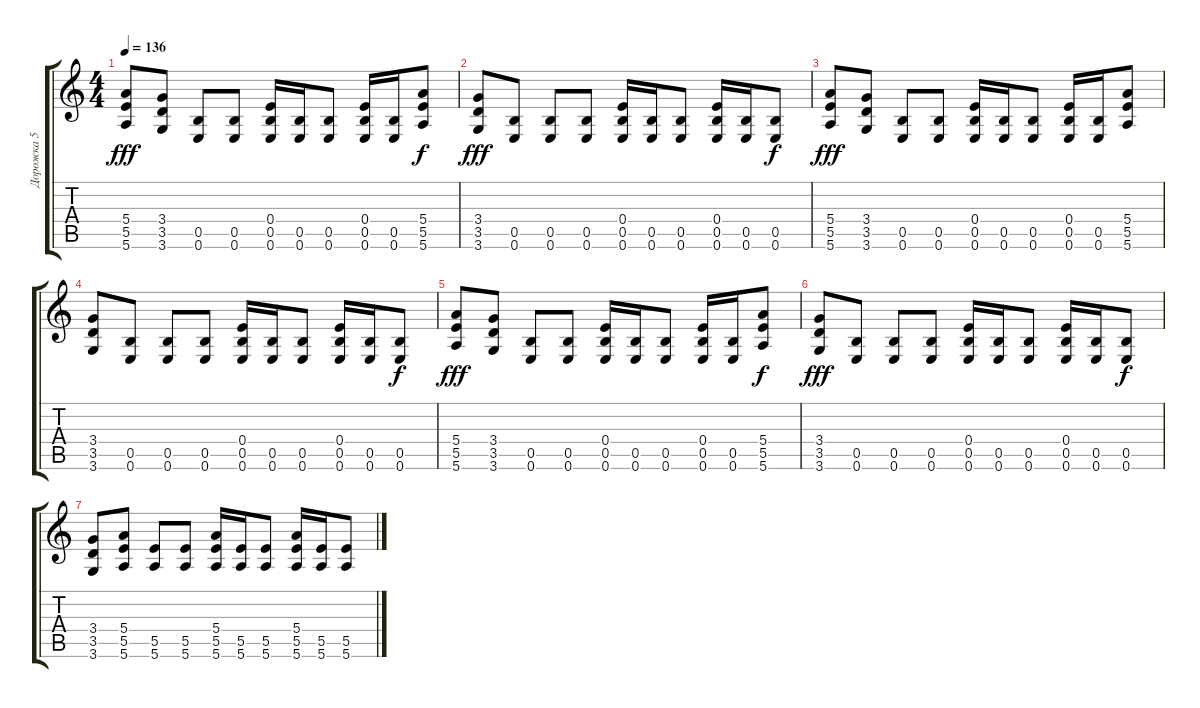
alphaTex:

\track ("Дорожка 5" "Дорожка 5") {instrument overdrivenguitar}
\staff {score tabs}
\tuning (E4 B3 G3 E3 B2 E2) {hide}
\ts (4 4)
\tempo 136
\clef g2
\ks c
(5.4 5.5 5.6).8{dy fff} (3.4 3.5 3.6).8 (0.5 0.6).8 (0.5 0.6).8 (0.4 0.5 0.6).16 (0.5 0.6).16 (0.5 0.6).8 (0.4 0.5 0.6).16 (0.5 0.6).16 (5.4 5.5 5.6).8{dy f} |
(3.4 3.5 3.6).8{dy fff} (0.5 0.6).8 (0.5 0.6).8 (0.5 0.6).8 (0.4 0.5 0.6).16 (0.5 0.6).16 (0.5 0.6).8 (0.4 0.5 0.6).16 (0.5 0.6).16 (0.5 0.6).8{dy f} |
(5.4 5.5 5.6).8{dy fff} (3.4 3.5 3.6).8 (0.5 0.6).8 (0.5 0.6).8 (0.4 0.5 0.6).16 (0.5 0.6).16 (0.5 0.6).8 (0.4 0.5 0.6).16 (0.5 0.6).16 (5.4 5.5 5.6).8 |
(3.4 3.5 3.6).8 (0.5 0.6).8 (0.5 0.6).8 (0.5 0.6).8 (0.4 0.5 0.6).16 (0.5 0.6).16 (0.5 0.6).8 (0.4 0.5 0.6).16 (0.5 0.6).16 (0.5 0.6).8{dy f} |
(5.4 5.5 5.6).8{dy fff} (3.4 3.5 3.6).8 (0.5 0.6).8 (0.5 0.6).8 (0.4 0.5 0.6).16 (0.5 0.6).16 (0.5 0.6).8 (0.4 0.5 0.6).16 (0.5 0.6).16 (5.4 5.5 5.6).8{dy f} |
(3.4 3.5 3.6).8{dy fff} (0.5 0.6).8 (0.5 0.6).8 (0.5 0.6).8 (0.4 0.5 0.6).16 (0.5 0.6).16 (0.5 0.6).8 (0.4 0.5 0.6).16 (0.5 0.6).16 (0.5 0.6).8{dy f} |
(3.4 3.5 3.6).8 (5.4 5.5 5.6).8 (5.5 5.6).8 (5.5 5.6).8 (5.4 5.5 5.6).16 (5.5 5.6).16 (5.5 5.6).8 (5.4 5.5 5.6).16 (5.5 5.6).16 (5.5 5.6).8
